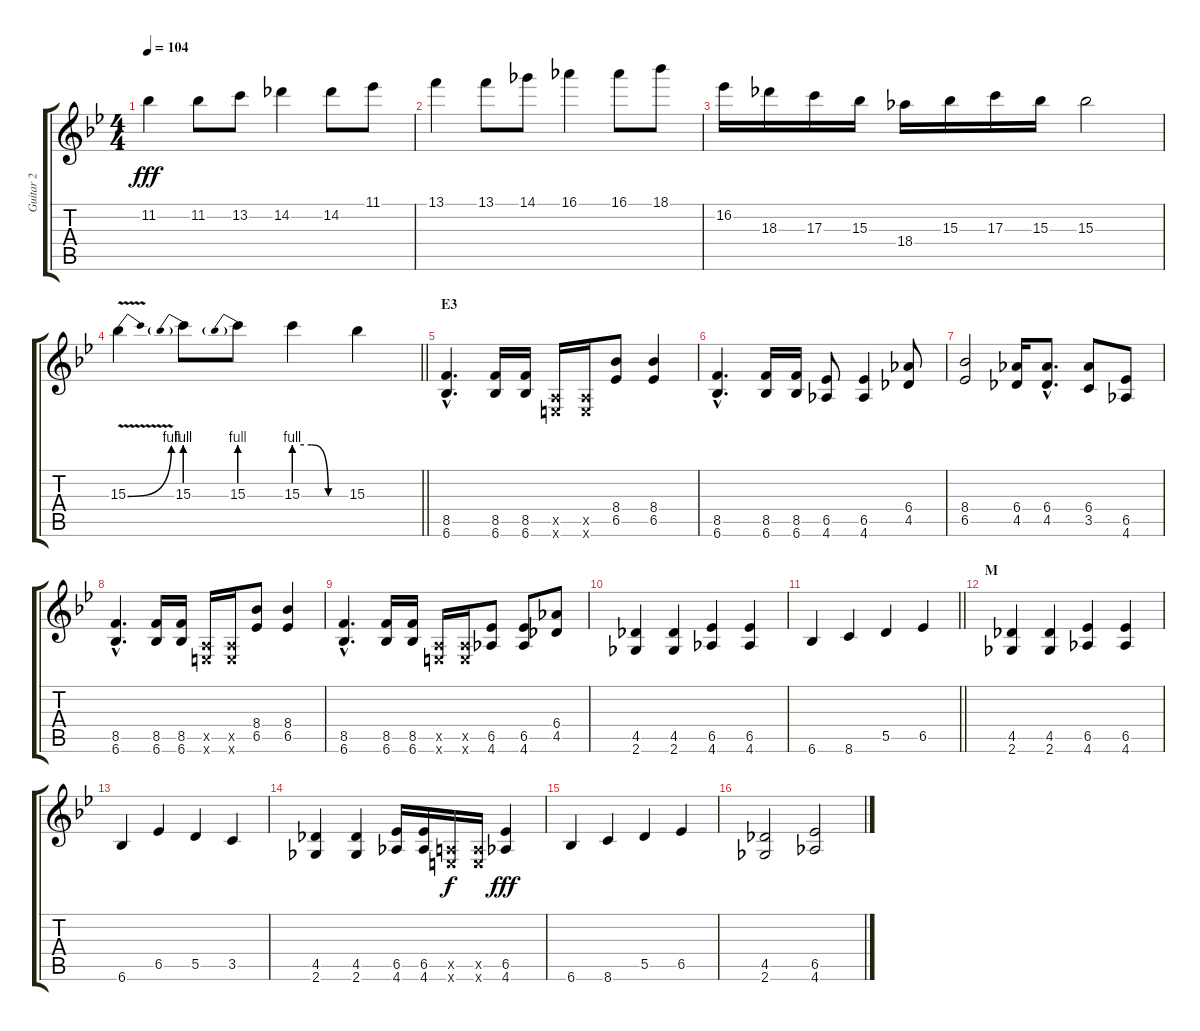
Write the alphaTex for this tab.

\track ("Guitar 2" "Guitar 2") {instrument distortionguitar}
\staff {score tabs}
\tuning (E4 B3 G3 D3 A2 E2) {hide}
\ts (4 4)
\tempo 104
\clef g2
\ks bb
11.2.4{dy fff} 11.2.8 13.2.8 14.2.4 14.2.8 11.1.8 |
13.1.4 13.1.8 14.1.8 16.1.4 16.1.8 18.1.8 |
16.2.16 18.3.16 17.3.16 15.3.16 18.4.16 15.3.16 17.3.16 15.3.16 15.3.2 |
\barLineRight lightlight
15.3{be (bend 0 0 60 4) v}.4 15.3{be (prebend 0 4 60 4)}.8 15.3{be (prebend 0 4 60 4)}.8 15.3{be (custom 0 4 20 4 40 0 60 0)}.4 15.3.4 |
\section ("" "E3")
(8.5{hac} 6.6{hac}).4{d} (8.5 6.6).16 (8.5 6.6).16 (0.5{x} 0.6{x}).16 (0.5{x} 0.6{x}).16 (8.4 6.5).8 (8.4 6.5).4 |
(8.5{hac} 6.6{hac}).4{d} (8.5 6.6).16 (8.5 6.6).16 (6.5 4.6).8 (6.5 4.6).4 (6.4 4.5).8 |
(8.4 6.5).2 (6.4 4.5).16 (6.4{hac} 4.5{hac}).8{d} (6.4 3.5).8 (6.5 4.6).8 |
(8.5{hac} 6.6{hac}).4{d} (8.5 6.6).16 (8.5 6.6).16 (0.5{x} 0.6{x}).16 (0.5{x} 0.6{x}).16 (8.4 6.5).8 (8.4 6.5).4 |
(8.5{hac} 6.6{hac}).4{d} (8.5 6.6).16 (8.5 6.6).16 (0.5{x} 0.6{x}).16 (0.5{x} 0.6{x}).16 (6.5 4.6).8 (6.5 4.6).8 (6.4 4.5).8 |
(4.5 2.6).4 (4.5 2.6).4 (6.5 4.6).4 (6.5 4.6).4 |
\barLineRight lightlight
6.6.4 8.6.4 5.5.4 6.5.4 |
\section ("" "M")
(4.5 2.6).4 (4.5 2.6).4 (6.5 4.6).4 (6.5 4.6).4 |
6.6.4 6.5.4 5.5.4 3.5.4 |
(4.5 2.6).4 (4.5 2.6).4 (6.5 4.6).16 (6.5 4.6).16 (0.5{x} 0.6{x}).16{dy f} (0.5{x} 0.6{x}).16 (6.5 4.6).4{dy fff} |
6.6.4 8.6.4 5.5.4 6.5.4 |
(4.5 2.6).2 (6.5 4.6).2
